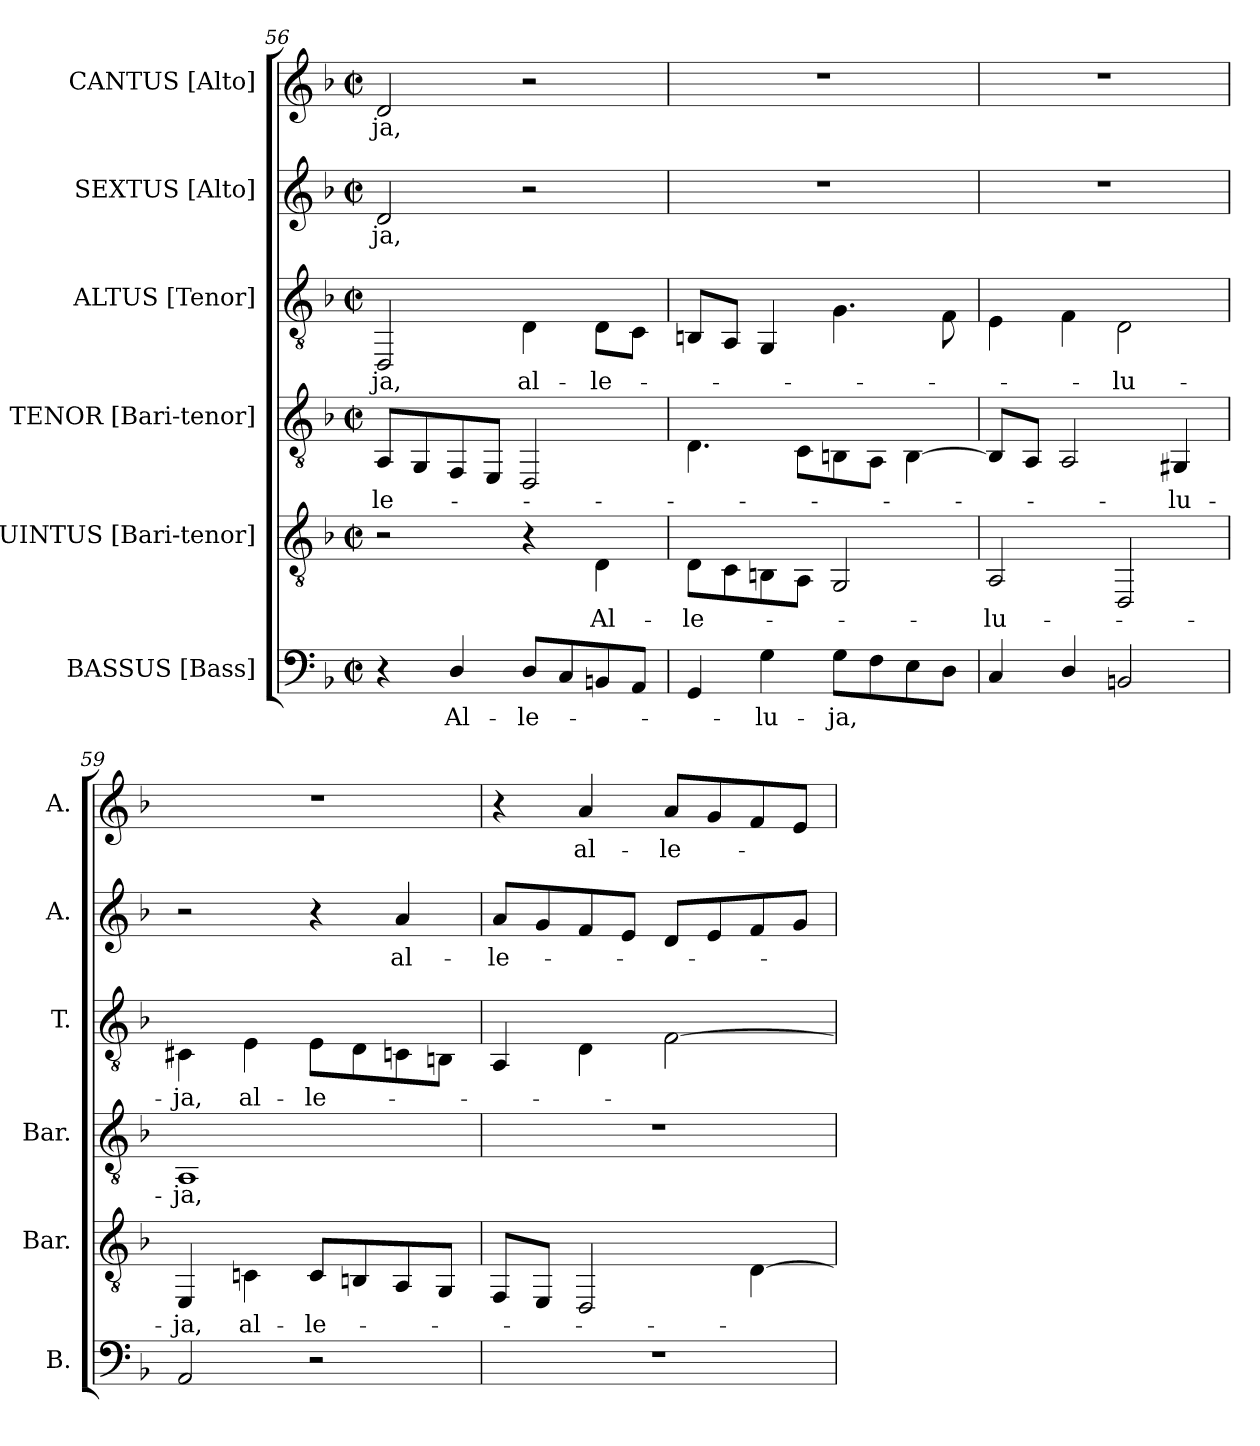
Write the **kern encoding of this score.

**kern	**text	**kern	**text	**kern	**text	**kern	**text	**kern	**text	**kern	**text
*part6	*part6	*part5	*part5	*part4	*part4	*part3	*part3	*part2	*part2	*part1	*part1
*staff6	*staff6	*staff5	*staff5	*staff4	*staff4	*staff3	*staff3	*staff2	*staff2	*staff1	*staff1
*I"BASSUS [Bass]	*	*I"QUINTUS [Bari-tenor]	*	*I"TENOR [Bari-tenor]	*	*I"ALTUS [Tenor]	*	*I"SEXTUS [Alto]	*	*I"CANTUS [Alto]	*
*I'B.	*	*I'Bar.	*	*I'Bar.	*	*I'T.	*	*I'A.	*	*I'A.	*
!!LO:LB:g=z
*clefF4	*	*clefGv2	*	*clefGv2	*	*clefGv2	*	*clefG2	*	*clefG2	*
*k[b-]	*	*k[b-]	*	*k[b-]	*	*k[b-]	*	*k[b-]	*	*k[b-]	*
*d:	*	*d:	*	*d:	*	*d:	*	*d:	*	*d:	*
*M2/2	*	*M2/2	*	*M2/2	*	*M2/2	*	*M2/2	*	*M2/2	*
*met(c|)	*	*met(c|)	*	*met(c|)	*	*met(c|)	*	*met(c|)	*	*met(c|)	*
=56	=56	=56	=56	=56	=56	=56	=56	=56	=56	=56	=56
!	!	!	!	!	!LO:LY:b:color=#000000	!	!	!	!	!	!
!	!	!	!	!	!	!	!LO:LY:b:color=#000000	!	!	!	!
!	!	!	!	!	!	!	!	!	!LO:LY:b:color=#000000	!	!
!	!	!	!	!	!	!	!	!	!	!	!LO:LY:b:color=#000000
4r	.	2r	.	8AAi/L	-le-	2DDi/	-ja,	2di/	-ja,	2di/	-ja,
.	.	.	.	8GGi/	.	.	.	.	.	.	.
!	!LO:LY:b:color=#000000	!	!	!	!	!	!	!	!	!	!
4Di/	Al-	.	.	8FFi/	.	.	.	.	.	.	.
.	.	.	.	8EEi/J	.	.	.	.	.	.	.
!	!LO:LY:b:color=#000000	!	!	!	!	!	!	!	!	!	!
!	!	!	!	!	!	!	!LO:LY:b:color=#000000	!	!	!	!
8Di/L	-le-	4r	.	2DDi/	.	4Di\	al-	2r	.	2r	.
8Ci/	.	.	.	.	.	.	.	.	.	.	.
!	!	!	!LO:LY:b:color=#000000	!	!	!	!	!	!	!	!
!	!	!	!	!	!	!	!LO:LY:b:color=#000000	!	!	!	!
8BBni/	.	4Di\	Al-	.	.	8Di\L	-le-	.	.	.	.
8AAi/J	.	.	.	.	.	8Ci\J	.	.	.	.	.
=57	=57	=57	=57	=57	=57	=57	=57	=57	=57	=57	=57
!	!	!	!LO:LY:b:color=#000000	!	!	!	!	!	!	!	!
4GGi/	.	8Di\L	-le-	4.Di\	.	8BBni/L	.	1r	.	1r	.
.	.	8Ci\	.	.	.	8AAi/J	.	.	.	.	.
!	!LO:LY:b:color=#000000	!	!	!	!	!	!	!	!	!	!
4Gi\	-lu-	8BBni\	.	.	.	4GGi/	.	.	.	.	.
.	.	8AAi\J	.	8Ci\L	.	.	.	.	.	.	.
!	!LO:LY:b:color=#000000	!	!	!	!	!	!	!	!	!	!
8Gi\L	-ja,	2GGi/	.	8BBni\	.	4.Gi\	.	.	.	.	.
8Fi\	.	.	.	8AAi\J	.	.	.	.	.	.	.
8Ei\	.	.	.	[4BBi\	.	.	.	.	.	.	.
8Di\J	.	.	.	.	.	8Fi\	.	.	.	.	.
=58	=58	=58	=58	=58	=58	=58	=58	=58	=58	=58	=58
!	!	!	!LO:LY:b:color=#000000	!	!	!	!	!	!	!	!
4Ci/	.	2AAi/	-lu-	8BBi/L]	.	4Ei\	.	1r	.	1r	.
.	.	.	.	8AAi/J	.	.	.	.	.	.	.
4Di/	.	.	.	2AAi/	.	4Fi\	.	.	.	.	.
!	!	!	!	!	!	!	!LO:LY:b:color=#000000	!	!	!	!
2BBni/	.	2DDi/	.	.	.	2Di\	-lu-	.	.	.	.
!	!	!	!	!	!LO:LY:b:color=#000000	!	!	!	!	!	!
.	.	.	.	4GG#Xi/	-lu-	.	.	.	.	.	.
=59	=59	=59	=59	=59	=59	=59	=59	=59	=59	=59	=59
!	!	!	!LO:LY:b:color=#000000	!	!	!	!	!	!	!	!
!	!	!	!	!	!LO:LY:b:color=#000000	!	!	!	!	!	!
!	!	!	!	!	!	!	!LO:LY:b:color=#000000	!	!	!	!
2AAi/	.	4EEi/	-ja,	1AAi	-ja,	4C#Xi\	-ja,	2r	.	1r	.
!	!	!	!LO:LY:b:color=#000000	!	!	!	!	!	!	!	!
!	!	!	!	!	!	!	!LO:LY:b:color=#000000	!	!	!	!
.	.	4Cni\	al-	.	.	4Ei\	al-	.	.	.	.
!	!	!	!LO:LY:b:color=#000000	!	!	!	!	!	!	!	!
!	!	!	!	!	!	!	!LO:LY:b:color=#000000	!	!	!	!
2r	.	8Ci/L	-le-	.	.	8Ei\L	-le-	4r	.	.	.
.	.	8BBni/	.	.	.	8Di\	.	.	.	.	.
!	!	!	!	!	!	!	!	!	!LO:LY:b:color=#000000	!	!
.	.	8AAi/	.	.	.	8Cni\	.	4ai/	al-	.	.
.	.	8GGi/J	.	.	.	8BBni\J	.	.	.	.	.
!!LO:PB:g=z
=60	=60	=60	=60	=60	=60	=60	=60	=60	=60	=60	=60
!	!	!	!	!	!	!	!	!	!LO:LY:b:color=#000000	!	!
1r	.	8FFi/L	.	1r	.	4AAi/	.	8ai/L	-le-	4r	.
.	.	8EEi/J	.	.	.	.	.	8gi/	.	.	.
!	!	!	!	!	!	!	!	!	!	!	!LO:LY:b:color=#000000
.	.	2DDi/	.	.	.	4Di\	.	8fi/	.	4ai/	al-
.	.	.	.	.	.	.	.	8ei/J	.	.	.
!	!	!	!	!	!	!	!	!	!	!	!LO:LY:b:color=#000000
.	.	.	.	.	.	[2Fi\	.	8di/L	.	8ai/L	-le-
.	.	.	.	.	.	.	.	8ei/	.	8gi/	.
.	.	[4Di\	.	.	.	.	.	8fi/	.	8fi/	.
.	.	.	.	.	.	.	.	8gi/J	.	8ei/J	.
=	=	=	=	=	=	=	=	=	=	=	=
*-	*-	*-	*-	*-	*-	*-	*-	*-	*-	*-	*-
